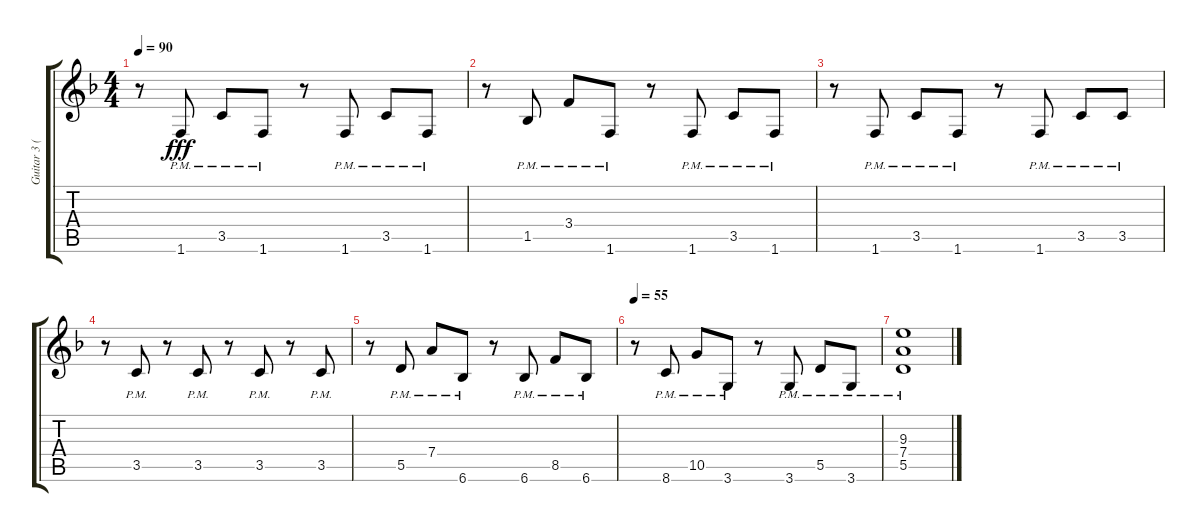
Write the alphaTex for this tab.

\track ("Guitar 3 (Rhythm 2)" "Guitar 3 (") {instrument electricguitarclean}
\staff {score tabs}
\tuning (E4 B3 G3 D3 A2 E2) {hide}
\ts (4 4)
\tempo 90
\clef g2
\ks f
r.8{dy f} 1.6{pm}.8{dy fff} 3.5{pm}.8 1.6{pm}.8 r.8 1.6{pm}.8 3.5{pm}.8 1.6{pm}.8 |
r.8 1.5{pm}.8 3.4{pm}.8 1.6{pm}.8 r.8 1.6{pm}.8 3.5{pm}.8 1.6{pm}.8 |
r.8 1.6{pm}.8 3.5{pm}.8 1.6{pm}.8 r.8 1.6{pm}.8 3.5{pm}.8 3.5{pm}.8 |
r.8 3.5{pm}.8 r.8 3.5{pm}.8 r.8 3.5{pm}.8 r.8 3.5{pm}.8 |
r.8 5.5{pm}.8 7.4{pm}.8 6.6{pm}.8 r.8 6.6{pm}.8 8.5{pm}.8 6.6{pm}.8 |
\tempo 55
r.8 8.6{pm}.8 10.5{pm}.8 3.6{pm}.8 r.8 3.6{pm}.8 5.5{pm}.8 3.6{pm}.8 |
(9.3{pm} 7.4{pm} 5.5{pm}).1
